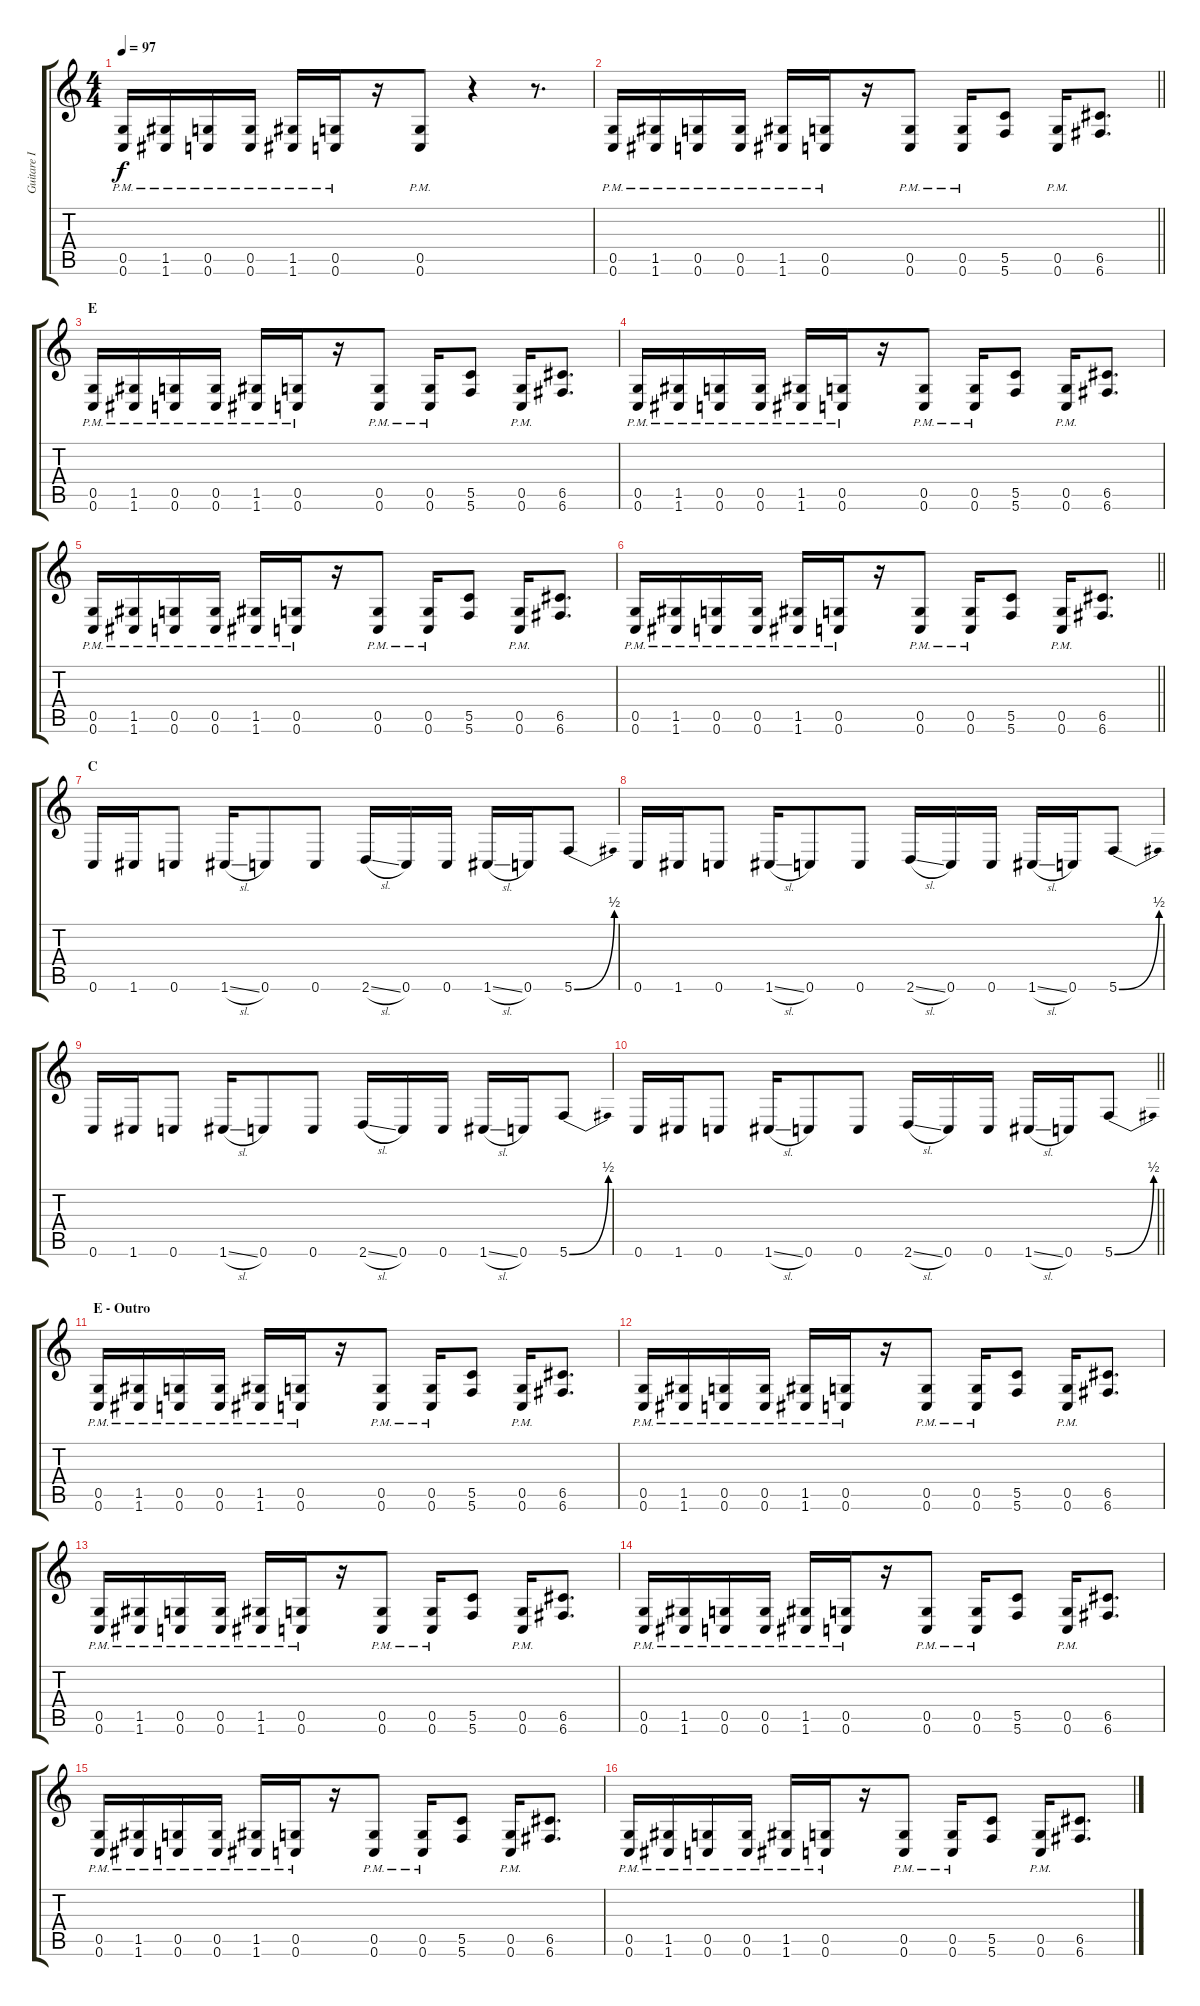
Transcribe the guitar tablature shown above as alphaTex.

\track ("Guitare I" "Guitare I") {instrument distortionguitar}
\staff {score tabs}
\tuning (D4 A3 F3 C3 G2 C2) {hide}
\ts (4 4)
\tempo 97
\clef g2
\ks c
(0.5{pm} 0.6{pm}).16{dy f} (1.5{pm} 1.6{pm}).16 (0.5{pm} 0.6{pm}).16 (0.5{pm} 0.6{pm}).16 (1.5{pm} 1.6).16 (0.5{pm} 0.6{pm}).16 r.16 (0.5{pm} 0.6{pm}).8 r.4 r.8{d} |
\barLineRight lightlight
(0.5{pm} 0.6{pm}).16 (1.5{pm} 1.6{pm}).16 (0.5{pm} 0.6{pm}).16 (0.5{pm} 0.6{pm}).16 (1.5{pm} 1.6).16 (0.5{pm} 0.6{pm}).16 r.16 (0.5{pm} 0.6{pm}).8 (0.5{pm} 0.6{pm}).16 (5.5 5.6).8 (0.5{pm} 0.6{pm}).16 (6.5 6.6).8{d} |
\section ("" "E")
(0.5{pm} 0.6{pm}).16 (1.5{pm} 1.6{pm}).16 (0.5{pm} 0.6{pm}).16 (0.5{pm} 0.6{pm}).16 (1.5{pm} 1.6).16 (0.5{pm} 0.6{pm}).16 r.16 (0.5{pm} 0.6{pm}).8 (0.5{pm} 0.6{pm}).16 (5.5 5.6).8 (0.5{pm} 0.6{pm}).16 (6.5 6.6).8{d} |
(0.5{pm} 0.6{pm}).16 (1.5{pm} 1.6{pm}).16 (0.5{pm} 0.6{pm}).16 (0.5{pm} 0.6{pm}).16 (1.5{pm} 1.6).16 (0.5{pm} 0.6{pm}).16 r.16 (0.5{pm} 0.6{pm}).8 (0.5{pm} 0.6{pm}).16 (5.5 5.6).8 (0.5{pm} 0.6{pm}).16 (6.5 6.6).8{d} |
(0.5{pm} 0.6{pm}).16 (1.5{pm} 1.6{pm}).16 (0.5{pm} 0.6{pm}).16 (0.5{pm} 0.6{pm}).16 (1.5{pm} 1.6).16 (0.5{pm} 0.6{pm}).16 r.16 (0.5{pm} 0.6{pm}).8 (0.5{pm} 0.6{pm}).16 (5.5 5.6).8 (0.5{pm} 0.6{pm}).16 (6.5 6.6).8{d} |
\barLineRight lightlight
(0.5{pm} 0.6{pm}).16 (1.5{pm} 1.6{pm}).16 (0.5{pm} 0.6{pm}).16 (0.5{pm} 0.6{pm}).16 (1.5{pm} 1.6).16 (0.5{pm} 0.6{pm}).16 r.16 (0.5{pm} 0.6{pm}).8 (0.5{pm} 0.6{pm}).16 (5.5 5.6).8 (0.5{pm} 0.6{pm}).16 (6.5 6.6).8{d} |
\section ("" "C")
0.6.16 1.6.16 0.6.8 1.6{sl}.16 0.6.8 0.6.8 2.6{sl}.16 0.6.16 0.6.16 1.6{sl}.16 0.6.16 5.6{be (bend 0 0 60 2)}.8 |
0.6.16 1.6.16 0.6.8 1.6{sl}.16 0.6.8 0.6.8 2.6{sl}.16 0.6.16 0.6.16 1.6{sl}.16 0.6.16 5.6{be (bend 0 0 60 2)}.8 |
0.6.16 1.6.16 0.6.8 1.6{sl}.16 0.6.8 0.6.8 2.6{sl}.16 0.6.16 0.6.16 1.6{sl}.16 0.6.16 5.6{be (bend 0 0 60 2)}.8 |
\barLineRight lightlight
0.6.16 1.6.16 0.6.8 1.6{sl}.16 0.6.8 0.6.8 2.6{sl}.16 0.6.16 0.6.16 1.6{sl}.16 0.6.16 5.6{be (bend 0 0 60 2)}.8 |
\section ("" "E - Outro")
(0.5{pm} 0.6{pm}).16 (1.5{pm} 1.6{pm}).16 (0.5{pm} 0.6{pm}).16 (0.5{pm} 0.6{pm}).16 (1.5{pm} 1.6).16 (0.5{pm} 0.6{pm}).16 r.16 (0.5{pm} 0.6{pm}).8 (0.5{pm} 0.6{pm}).16 (5.5 5.6).8 (0.5{pm} 0.6{pm}).16 (6.5 6.6).8{d} |
(0.5{pm} 0.6{pm}).16 (1.5{pm} 1.6{pm}).16 (0.5{pm} 0.6{pm}).16 (0.5{pm} 0.6{pm}).16 (1.5{pm} 1.6).16 (0.5{pm} 0.6{pm}).16 r.16 (0.5{pm} 0.6{pm}).8 (0.5{pm} 0.6{pm}).16 (5.5 5.6).8 (0.5{pm} 0.6{pm}).16 (6.5 6.6).8{d} |
(0.5{pm} 0.6{pm}).16 (1.5{pm} 1.6{pm}).16 (0.5{pm} 0.6{pm}).16 (0.5{pm} 0.6{pm}).16 (1.5{pm} 1.6).16 (0.5{pm} 0.6{pm}).16 r.16 (0.5{pm} 0.6{pm}).8 (0.5{pm} 0.6{pm}).16 (5.5 5.6).8 (0.5{pm} 0.6{pm}).16 (6.5 6.6).8{d} |
(0.5{pm} 0.6{pm}).16 (1.5{pm} 1.6{pm}).16 (0.5{pm} 0.6{pm}).16 (0.5{pm} 0.6{pm}).16 (1.5{pm} 1.6).16 (0.5{pm} 0.6{pm}).16 r.16 (0.5{pm} 0.6{pm}).8 (0.5{pm} 0.6{pm}).16 (5.5 5.6).8 (0.5{pm} 0.6{pm}).16 (6.5 6.6).8{d} |
(0.5{pm} 0.6{pm}).16 (1.5{pm} 1.6{pm}).16 (0.5{pm} 0.6{pm}).16 (0.5{pm} 0.6{pm}).16 (1.5{pm} 1.6).16 (0.5{pm} 0.6{pm}).16 r.16 (0.5{pm} 0.6{pm}).8 (0.5{pm} 0.6{pm}).16 (5.5 5.6).8 (0.5{pm} 0.6{pm}).16 (6.5 6.6).8{d} |
(0.5{pm} 0.6{pm}).16 (1.5{pm} 1.6{pm}).16 (0.5{pm} 0.6{pm}).16 (0.5{pm} 0.6{pm}).16 (1.5{pm} 1.6).16 (0.5{pm} 0.6{pm}).16 r.16 (0.5{pm} 0.6{pm}).8 (0.5{pm} 0.6{pm}).16 (5.5 5.6).8 (0.5{pm} 0.6{pm}).16 (6.5 6.6).8{d}
